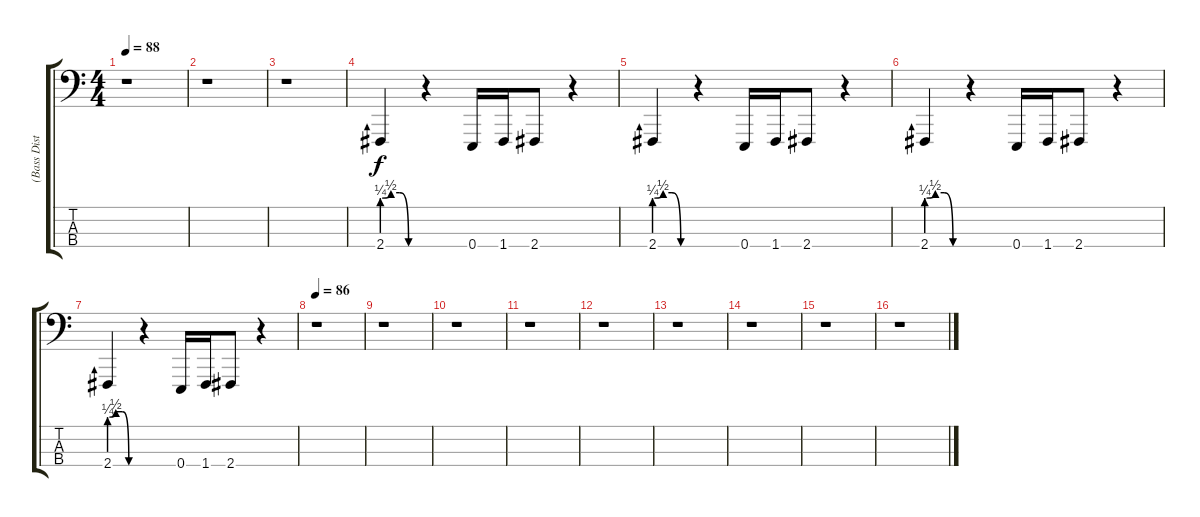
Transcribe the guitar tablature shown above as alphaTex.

\track ("(Bass Distorsion)" "(Bass Dist") {instrument lead8bassandlead}
\staff {score tabs}
\tuning (G2 D2 A1 E1) {hide}
\ts (4 4)
\tempo 88
\clef f4
\ks c
r.1{dy f} |
r.1 |
r.1 |
2.4{be (custom 0 1 15 2 30 2 45 0 60 0)}.4 r.4 0.4.16 1.4.16 2.4.8 r.4 |
2.4{be (custom 0 1 15 2 30 2 45 0 60 0)}.4 r.4 0.4.16 1.4.16 2.4.8 r.4 |
2.4{be (custom 0 1 15 2 30 2 45 0 60 0)}.4 r.4 0.4.16 1.4.16 2.4.8 r.4 |
2.4{be (custom 0 1 15 2 30 2 45 0 60 0)}.4 r.4 0.4.16 1.4.16 2.4.8 r.4 |
\tempo 86
r.1 |
r.1 |
r.1 |
r.1 |
r.1 |
r.1 |
r.1 |
r.1 |
r.1
